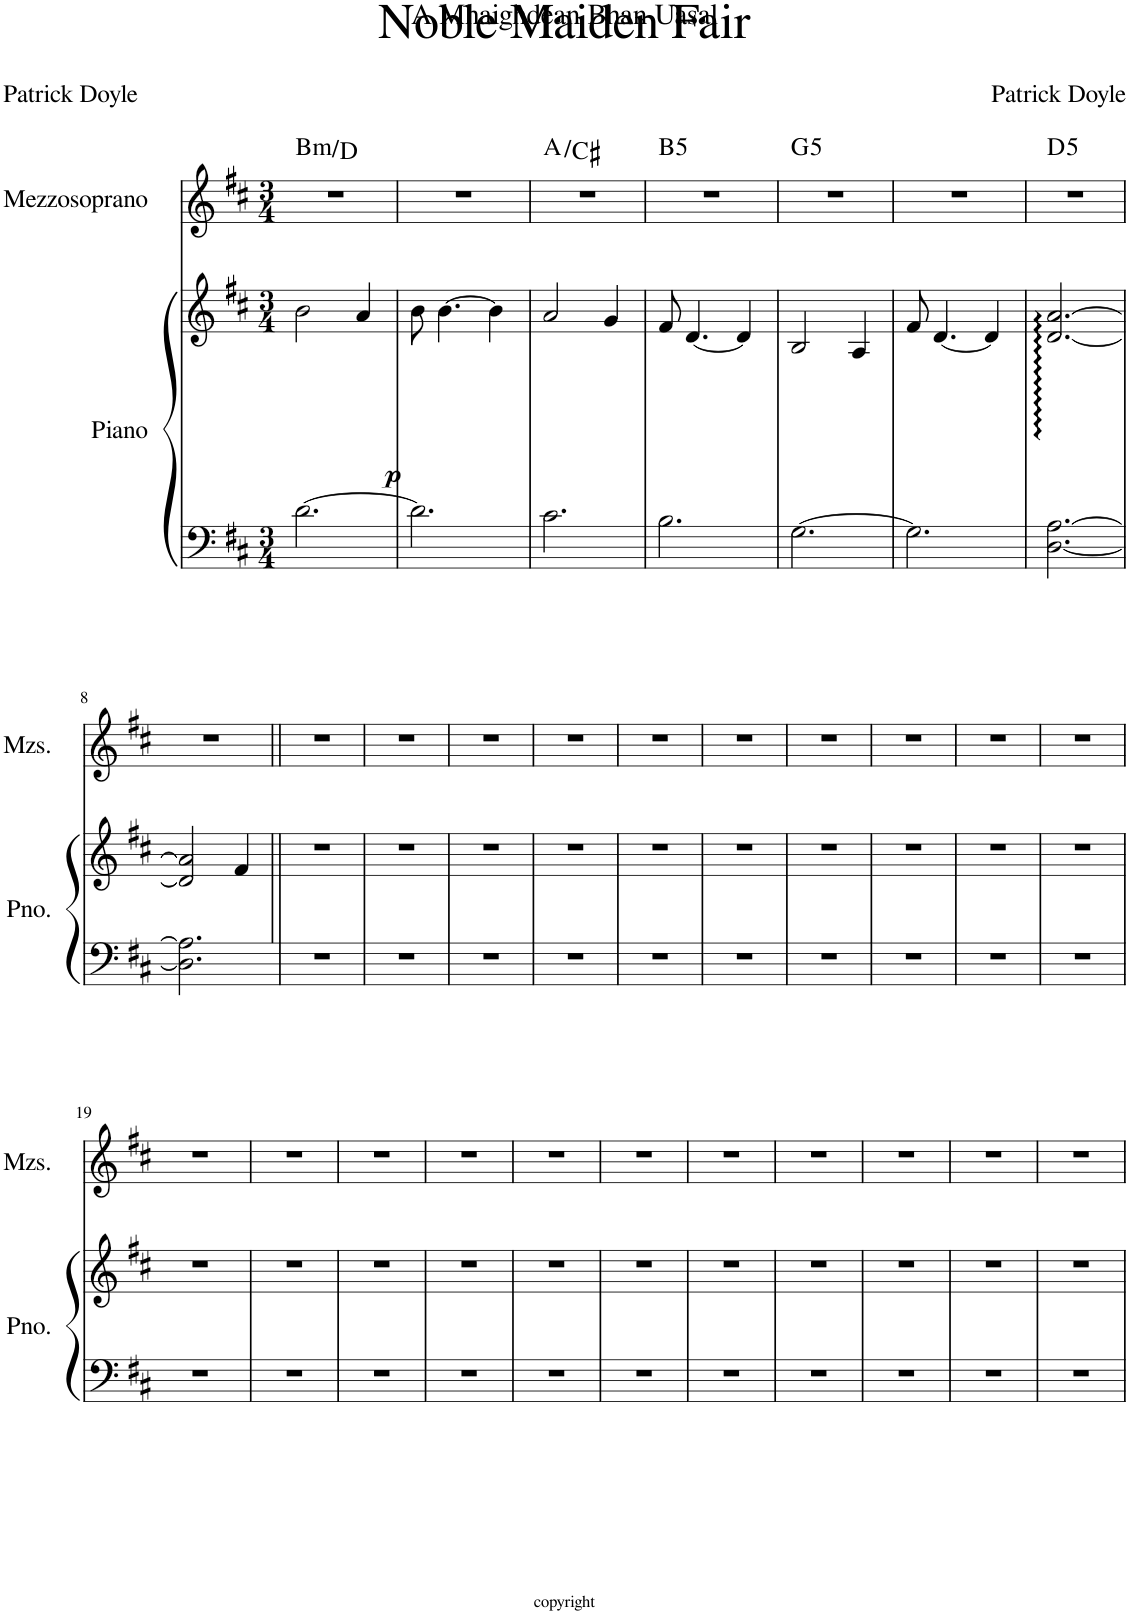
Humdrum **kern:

**kern	**kern	**dynam	**kern	**harte
*part2	*part2	*part2	*part1	*part1
*staff3	*staff2	*staff2/3	*staff1	*
*I"Piano	*	*	*I"Mezzosoprano	*
*I'Pno.	*	*	*I'Mzs.	*
*clefF4	*clefG2	*	*clefG2	*
*k[f#c#]	*k[f#c#]	*	*k[f#c#]	*
*M3/4	*M3/4	*	*M3/4	*
=1	=1	=1	=1	=1
!	!	!LO:DY:b	!	!LO:H:kt=m
[2.d\	2b\	p	2.r	B:min/b3
.	4a/	.	.	.
=2	=2	=2	=2	=2
2.d\]	8b\	.	2.r	.
.	[4.b\	.	.	.
.	4b\]	.	.	.
=3	=3	=3	=3	=3
2.c#\	2a/	.	2.r	A:maj/3
.	4g/	.	.	.
=4	=4	=4	=4	=4
!	!	!	!	!LO:H:kt=5
2.B\	8f#/	.	2.r	B:(1,5)
.	[4.d/	.	.	.
.	4d/]	.	.	.
=5	=5	=5	=5	=5
!	!	!	!	!LO:H:kt=5
[2.G\	2B/	.	2.r	G:(1,5)
.	4A/	.	.	.
=6	=6	=6	=6	=6
2.G\]	8f#/	.	2.r	.
.	[4.d/	.	.	.
.	4d/]	.	.	.
=7	=7	=7	=7	=7
!	!	!	!	!LO:H:kt=5
[2.D\ [2.A\	[2.d/: [2.a/:	.	2.r	D:(1,5)
!!LO:LB:g=z
=8	=8	=8	=8	=8
2.D\] 2.A\]	2d/] 2a/]	.	2.r	.
.	4f#/	.	.	.
=9||	=9||	=9||	=9||	=9||
2.r	2.r	.	2.r	.
=10	=10	=10	=10	=10
2.r	2.r	.	2.r	.
=11	=11	=11	=11	=11
2.r	2.r	.	2.r	.
=12	=12	=12	=12	=12
2.r	2.r	.	2.r	.
=13	=13	=13	=13	=13
2.r	2.r	.	2.r	.
=14	=14	=14	=14	=14
2.r	2.r	.	2.r	.
=15	=15	=15	=15	=15
2.r	2.r	.	2.r	.
=16	=16	=16	=16	=16
2.r	2.r	.	2.r	.
=17	=17	=17	=17	=17
2.r	2.r	.	2.r	.
=18	=18	=18	=18	=18
2.r	2.r	.	2.r	.
!!LO:LB:g=z
=19	=19	=19	=19	=19
2.r	2.r	.	2.r	.
=20	=20	=20	=20	=20
2.r	2.r	.	2.r	.
=21	=21	=21	=21	=21
2.r	2.r	.	2.r	.
=22	=22	=22	=22	=22
2.r	2.r	.	2.r	.
=23	=23	=23	=23	=23
2.r	2.r	.	2.r	.
=24	=24	=24	=24	=24
2.r	2.r	.	2.r	.
=25	=25	=25	=25	=25
2.r	2.r	.	2.r	.
=26	=26	=26	=26	=26
2.r	2.r	.	2.r	.
=27	=27	=27	=27	=27
2.r	2.r	.	2.r	.
=28	=28	=28	=28	=28
2.r	2.r	.	2.r	.
=29	=29	=29	=29	=29
2.r	2.r	.	2.r	.
=	=	=	=	=
*-	*-	*-	*-	*-
